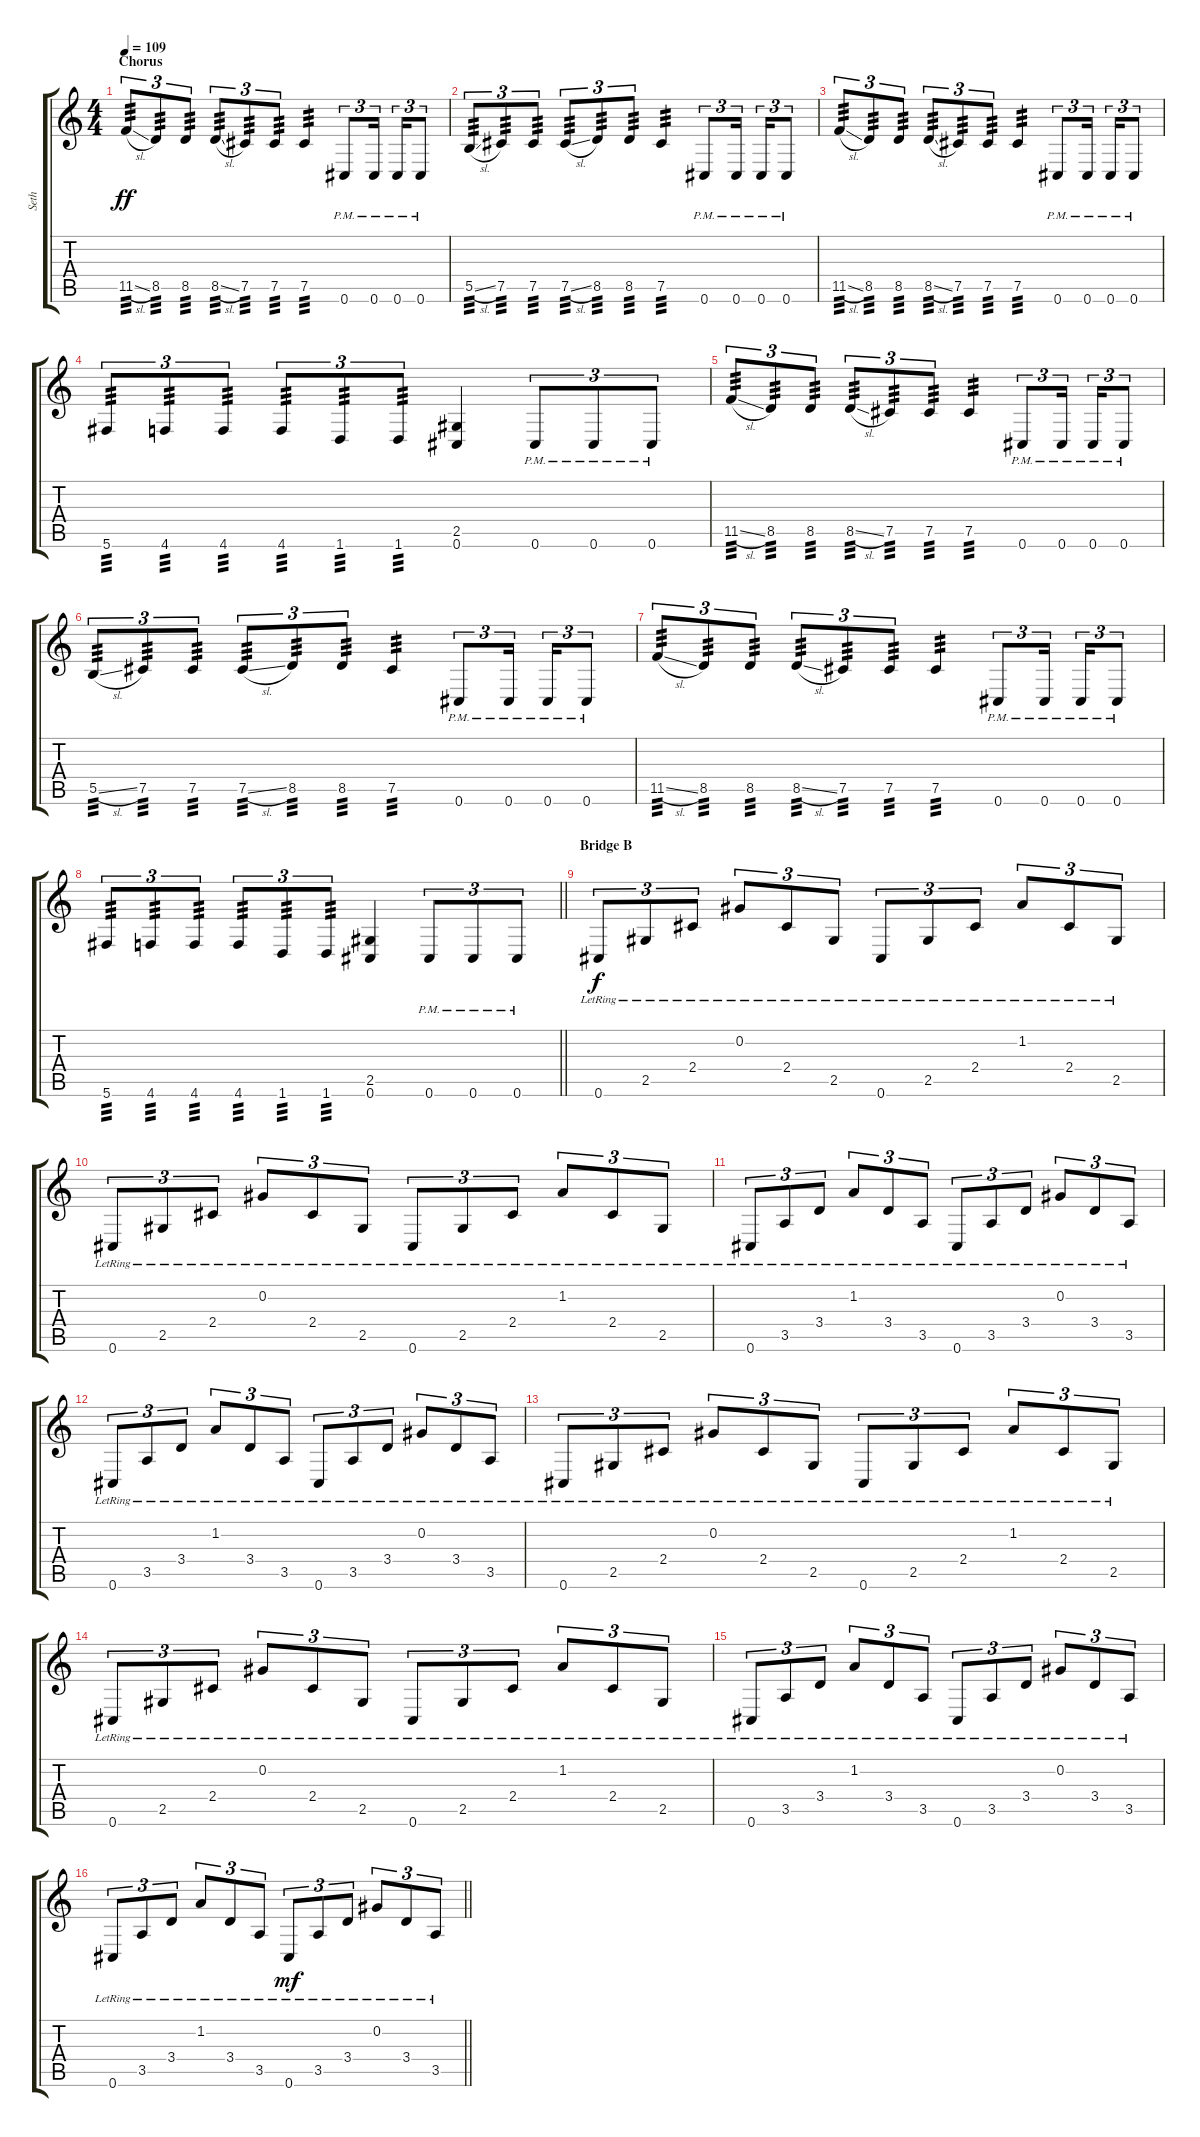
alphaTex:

\track ("Seth " "Seth ") {instrument overdrivenguitar}
\staff {score tabs}
\tuning (Db4 Ab3 E3 B2 Gb2 Db2) {hide}
\ts (4 4)
\section ("" "Chorus")
\tempo 109
\clef g2
\ks c
11.5{sl}.8{tu (3 2) tp 3 dy ff} 8.5.8{tu (3 2) tp 3} 8.5.8{tu (3 2) tp 3} 8.5{sl}.8{tu (3 2) tp 3} 7.5.8{tu (3 2) tp 3} 7.5.8{tu (3 2) tp 3} 7.5.4{tp 3} 0.6{pm}.8{tu (3 2)} 0.6{pm}.16{tu (3 2) beam splitsecondary} 0.6{pm}.16{tu (3 2)} 0.6{pm}.8{tu (3 2)} |
5.5{sl}.8{tu (3 2) tp 3} 7.5.8{tu (3 2) tp 3} 7.5.8{tu (3 2) tp 3} 7.5{sl}.8{tu (3 2) tp 3} 8.5.8{tu (3 2) tp 3} 8.5.8{tu (3 2) tp 3} 7.5.4{tp 3} 0.6{pm}.8{tu (3 2)} 0.6{pm}.16{tu (3 2) beam splitsecondary} 0.6{pm}.16{tu (3 2)} 0.6{pm}.8{tu (3 2)} |
11.5{sl}.8{tu (3 2) tp 3} 8.5.8{tu (3 2) tp 3} 8.5.8{tu (3 2) tp 3} 8.5{sl}.8{tu (3 2) tp 3} 7.5.8{tu (3 2) tp 3} 7.5.8{tu (3 2) tp 3} 7.5.4{tp 3} 0.6{pm}.8{tu (3 2)} 0.6{pm}.16{tu (3 2) beam splitsecondary} 0.6{pm}.16{tu (3 2)} 0.6{pm}.8{tu (3 2)} |
5.6.8{tu (3 2) tp 3} 4.6.8{tu (3 2) tp 3} 4.6.8{tu (3 2) tp 3} 4.6.8{tu (3 2) tp 3} 1.6.8{tu (3 2) tp 3} 1.6.8{tu (3 2) tp 3} (2.5 0.6).4 0.6{pm}.8{tu (3 2)} 0.6{pm}.8{tu (3 2)} 0.6{pm}.8{tu (3 2)} |
11.5{sl}.8{tu (3 2) tp 3} 8.5.8{tu (3 2) tp 3} 8.5.8{tu (3 2) tp 3} 8.5{sl}.8{tu (3 2) tp 3} 7.5.8{tu (3 2) tp 3} 7.5.8{tu (3 2) tp 3} 7.5.4{tp 3} 0.6{pm}.8{tu (3 2)} 0.6{pm}.16{tu (3 2) beam splitsecondary} 0.6{pm}.16{tu (3 2)} 0.6{pm}.8{tu (3 2)} |
5.5{sl}.8{tu (3 2) tp 3} 7.5.8{tu (3 2) tp 3} 7.5.8{tu (3 2) tp 3} 7.5{sl}.8{tu (3 2) tp 3} 8.5.8{tu (3 2) tp 3} 8.5.8{tu (3 2) tp 3} 7.5.4{tp 3} 0.6{pm}.8{tu (3 2)} 0.6{pm}.16{tu (3 2) beam splitsecondary} 0.6{pm}.16{tu (3 2)} 0.6{pm}.8{tu (3 2)} |
11.5{sl}.8{tu (3 2) tp 3} 8.5.8{tu (3 2) tp 3} 8.5.8{tu (3 2) tp 3} 8.5{sl}.8{tu (3 2) tp 3} 7.5.8{tu (3 2) tp 3} 7.5.8{tu (3 2) tp 3} 7.5.4{tp 3} 0.6{pm}.8{tu (3 2)} 0.6{pm}.16{tu (3 2) beam splitsecondary} 0.6{pm}.16{tu (3 2)} 0.6{pm}.8{tu (3 2)} |
\barLineRight lightlight
5.6.8{tu (3 2) tp 3} 4.6.8{tu (3 2) tp 3} 4.6.8{tu (3 2) tp 3} 4.6.8{tu (3 2) tp 3} 1.6.8{tu (3 2) tp 3} 1.6.8{tu (3 2) tp 3} (2.5 0.6).4 0.6{pm}.8{tu (3 2)} 0.6{pm}.8{tu (3 2)} 0.6{pm}.8{tu (3 2)} |
\section ("" "Bridge B")
0.6{lr}.8{tu (3 2) dy f instrument acousticguitarsteel} 2.5{lr}.8{tu (3 2)} 2.4{lr}.8{tu (3 2)} 0.2{lr}.8{tu (3 2)} 2.4{lr}.8{tu (3 2)} 2.5{lr}.8{tu (3 2)} 0.6{lr}.8{tu (3 2)} 2.5{lr}.8{tu (3 2)} 2.4{lr}.8{tu (3 2)} 1.2{lr}.8{tu (3 2)} 2.4{lr}.8{tu (3 2)} 2.5{lr}.8{tu (3 2)} |
0.6{lr}.8{tu (3 2)} 2.5{lr}.8{tu (3 2)} 2.4{lr}.8{tu (3 2)} 0.2{lr}.8{tu (3 2)} 2.4{lr}.8{tu (3 2)} 2.5{lr}.8{tu (3 2)} 0.6{lr}.8{tu (3 2)} 2.5{lr}.8{tu (3 2)} 2.4{lr}.8{tu (3 2)} 1.2{lr}.8{tu (3 2)} 2.4{lr}.8{tu (3 2)} 2.5{lr}.8{tu (3 2)} |
0.6{lr}.8{tu (3 2)} 3.5{lr}.8{tu (3 2)} 3.4{lr}.8{tu (3 2)} 1.2{lr}.8{tu (3 2)} 3.4{lr}.8{tu (3 2)} 3.5{lr}.8{tu (3 2)} 0.6{lr}.8{tu (3 2)} 3.5{lr}.8{tu (3 2)} 3.4{lr}.8{tu (3 2)} 0.2{lr}.8{tu (3 2)} 3.4{lr}.8{tu (3 2)} 3.5{lr}.8{tu (3 2)} |
0.6{lr}.8{tu (3 2)} 3.5{lr}.8{tu (3 2)} 3.4{lr}.8{tu (3 2)} 1.2{lr}.8{tu (3 2)} 3.4{lr}.8{tu (3 2)} 3.5{lr}.8{tu (3 2)} 0.6{lr}.8{tu (3 2)} 3.5{lr}.8{tu (3 2)} 3.4{lr}.8{tu (3 2)} 0.2{lr}.8{tu (3 2)} 3.4{lr}.8{tu (3 2)} 3.5{lr}.8{tu (3 2)} |
0.6{lr}.8{tu (3 2)} 2.5{lr}.8{tu (3 2)} 2.4{lr}.8{tu (3 2)} 0.2{lr}.8{tu (3 2)} 2.4{lr}.8{tu (3 2)} 2.5{lr}.8{tu (3 2)} 0.6{lr}.8{tu (3 2)} 2.5{lr}.8{tu (3 2)} 2.4{lr}.8{tu (3 2)} 1.2{lr}.8{tu (3 2)} 2.4{lr}.8{tu (3 2)} 2.5{lr}.8{tu (3 2)} |
0.6{lr}.8{tu (3 2)} 2.5{lr}.8{tu (3 2)} 2.4{lr}.8{tu (3 2)} 0.2{lr}.8{tu (3 2)} 2.4{lr}.8{tu (3 2)} 2.5{lr}.8{tu (3 2)} 0.6{lr}.8{tu (3 2)} 2.5{lr}.8{tu (3 2)} 2.4{lr}.8{tu (3 2)} 1.2{lr}.8{tu (3 2)} 2.4{lr}.8{tu (3 2)} 2.5{lr}.8{tu (3 2)} |
0.6{lr}.8{tu (3 2)} 3.5{lr}.8{tu (3 2)} 3.4{lr}.8{tu (3 2)} 1.2{lr}.8{tu (3 2)} 3.4{lr}.8{tu (3 2)} 3.5{lr}.8{tu (3 2)} 0.6{lr}.8{tu (3 2)} 3.5{lr}.8{tu (3 2)} 3.4{lr}.8{tu (3 2)} 0.2{lr}.8{tu (3 2)} 3.4{lr}.8{tu (3 2)} 3.5{lr}.8{tu (3 2)} |
\barLineRight lightlight
0.6{lr}.8{tu (3 2)} 3.5{lr}.8{tu (3 2)} 3.4{lr}.8{tu (3 2)} 1.2{lr}.8{tu (3 2)} 3.4{lr}.8{tu (3 2)} 3.5{lr}.8{tu (3 2)} 0.6{lr}.8{tu (3 2) dy mf} 3.5{lr}.8{tu (3 2)} 3.4{lr}.8{tu (3 2)} 0.2{lr}.8{tu (3 2)} 3.4{lr}.8{tu (3 2)} 3.5{lr}.8{tu (3 2)}
